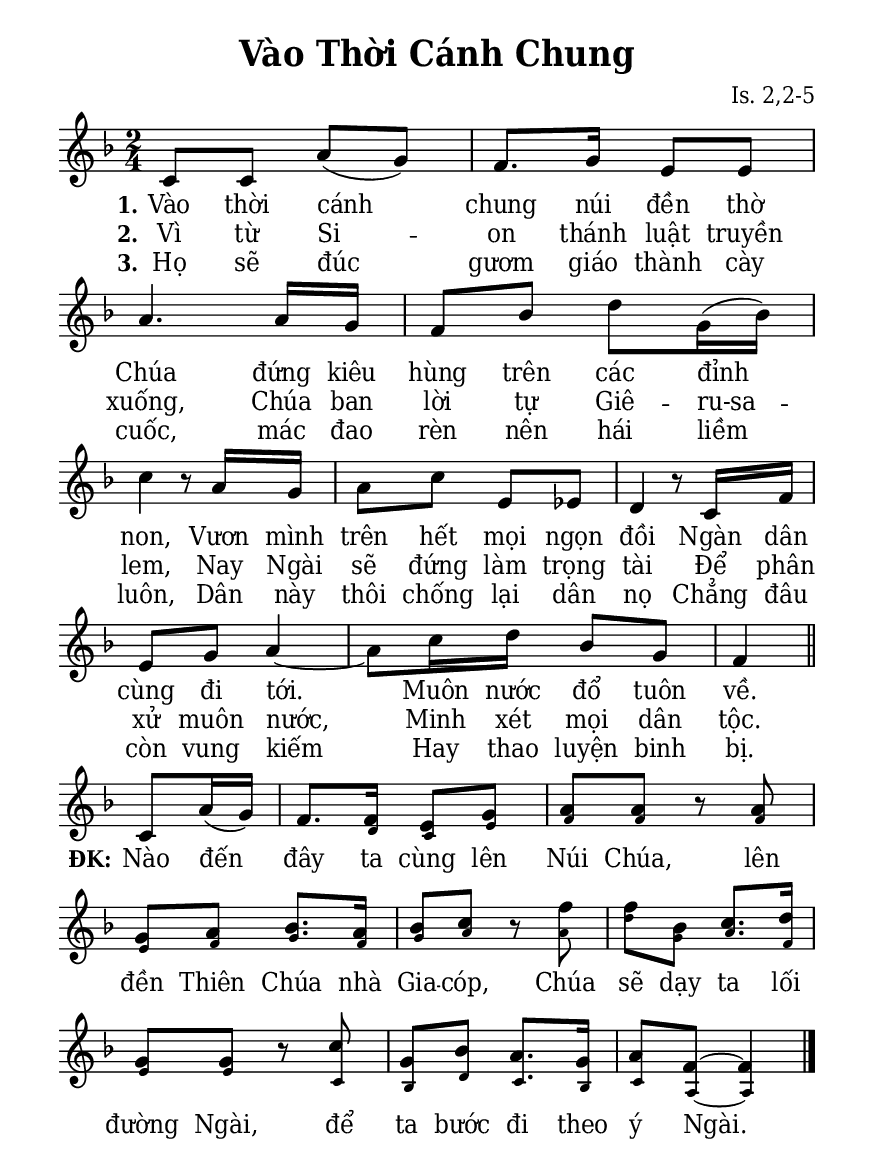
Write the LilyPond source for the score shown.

% Cài đặt chung\
\version "2.22.1"
\include "english.ly"

\header {
  title = "Vào Thời Cánh Chung"
  composer = "Is. 2,2-5"
  %arranger = "Lm. Kim Long"
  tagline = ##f
}

% Nhạc phiên khúc
nhacPhienKhucSop = \relative c' {
  c8 c a' (g) |
  f8. g16 e8 e |
  a4. a16 g |
  f8 bf d g,16 (bf) |
  c4 r8 a16 g |
  a8 c e, ef |
  d4 r8 c16 f |
  e8 g a4 ~ |
  a8 c16 d bf8 g |
  f4 \bar "||" \break
  
  c8 a'16 (g) |
  f8. f16 e8 g |
  a a r a |
  g a bf8. a16 |
  bf8 c r f |
  f bf, c8. d16 |
  g,8 g r c |
  g bf a8. g16 |
  a8 f ~ f4 \bar "|."
}

nhacPhienKhucAlto = \relative c' {
  R2*9
  r4
  c8 a'16 (g) |
  f8. d16 c8 e |
  f f r f |
  e f g8. f16 |
  g8 a r a |
  d g, a8. f16 |
  e8 e r c |
  bf d c8. bf16 |
  c8 a ~ a4
}

% Lời phiên khúc
loiPhienKhucSop = \lyrics {
  <<
    {
      \set stanza = "1."
      Vào thời cánh chung núi đền thờ Chúa
      đứng kiêu hùng trên các đỉnh non,
      Vươn mình trên hết mọi ngọn đồi
      Ngàn dân cùng đi tới.
      Muôn nước đổ tuôn về.
    }
    \new Lyrics {
	    \set associatedVoice = "beSop"
	    \set stanza = "2."
	    Vì từ Si -- on thánh luật truyền xuống,
	    Chúa ban lời tự Giê -- "ru-sa" -- lem,
	    Nay Ngài sẽ đứng làm trọng tài
	    Để phân xử muôn nước,
	    Minh xét mọi dân tộc.
    }
    \new Lyrics {
	    \set associatedVoice = "beSop"
	    \set stanza = "3."
	    Họ sẽ đúc gươm giáo thành cày cuốc,
	    mác đao rèn nên hái liềm luôn,
	    Dân này thôi chống lại dân nọ
	    Chẳng đâu còn vung kiếm
	    Hay thao luyện binh bị.
    }
  >>
  \set stanza = "ĐK:"
  Nào đến đây ta cùng lên Núi Chúa,
  lên đền Thiên Chúa nhà Gia -- cóp,
  Chúa sẽ dạy ta lối đường Ngài,
  để ta bước đi theo ý Ngài.
}

% Dàn trang
\paper {
  #(set-paper-size "a5")
  top-margin = 10\mm
  bottom-margin = 10\mm
  left-margin = 10\mm
  right-margin = 10\mm
  indent = #0
  #(define fonts
	 (make-pango-font-tree "Deja Vu Serif Condensed"
	 		       "Deja Vu Serif Condensed"
			       "Deja Vu Serif Condensed"
			       (/ 20 20)))
  print-page-number = ##f
  page-count = 1
}

TongNhip = {
  \key f \major \time 2/4
  \set Timing.beamExceptions = #'()
  \set Timing.baseMoment = #(ly:make-moment 1/4)
}

% Đổi kích thước nốt cho bè phụ
notBePhu =
#(define-music-function (font-size music) (number? ly:music?)
   (for-some-music
     (lambda (m)
       (if (music-is-of-type? m 'rhythmic-event)
           (begin
             (set! (ly:music-property m 'tweaks)
                   (cons `(font-size . ,font-size)
                         (ly:music-property m 'tweaks)))
             #t)
           #f))
     music)
   music)

\score {
  \new ChoirStaff <<
    \new Staff \with {
        \consists "Merge_rests_engraver"
        printPartCombineTexts = ##f
      }
      <<
      \new Voice \TongNhip \partCombine 
        \nhacPhienKhucSop
        \notBePhu -3 { \nhacPhienKhucAlto }
      \new NullVoice = beSop \nhacPhienKhucSop
      \new Lyrics \lyricsto beSop \loiPhienKhucSop
      >>
  >>
  \layout {
    %\override Staff.TimeSignature.transparent = ##t
    \override Lyrics.LyricSpace.minimum-distance = #1.5
    \override Score.BarNumber.break-visibility = ##(#f #f #f)
    \override Score.SpacingSpanner.uniform-stretching = ##t
  } 
}
